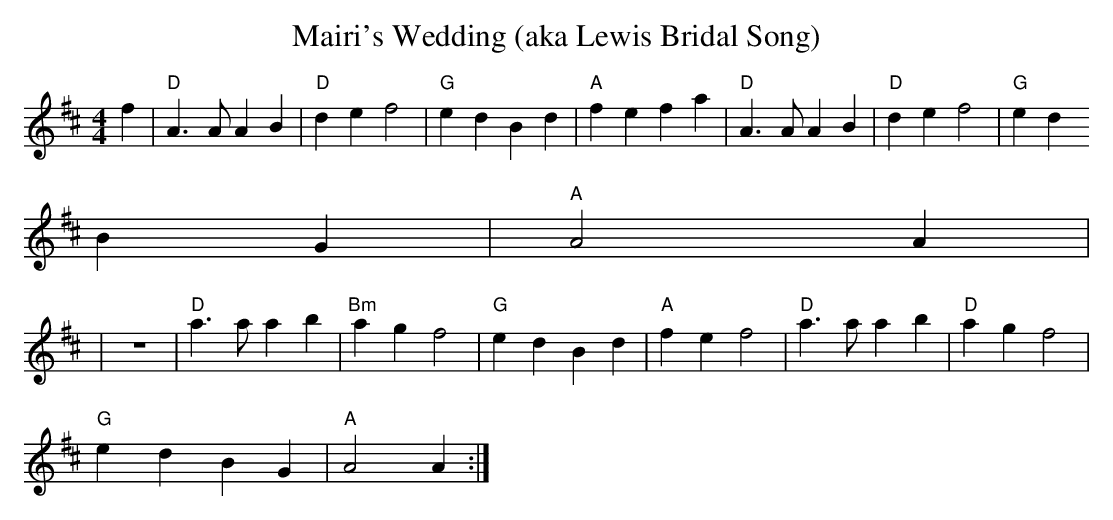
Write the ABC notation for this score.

X:1
T:Mairi's Wedding (aka Lewis Bridal Song)
M:4/4
L:1/4
K:D
f|"D"A>A A B|"D"d e f2|"G"e d B d|"A"f e f a|"D"A>A A B|"D"d e f2|"G"e d
 B G |"A"A2 A|
|Z|"D"a>a a b |"Bm"a g f2|"G"e d B d|"A"f e f2|"D"a>a a b |"D"a g f2|"G"
e d B G |"A"A2 A:|
